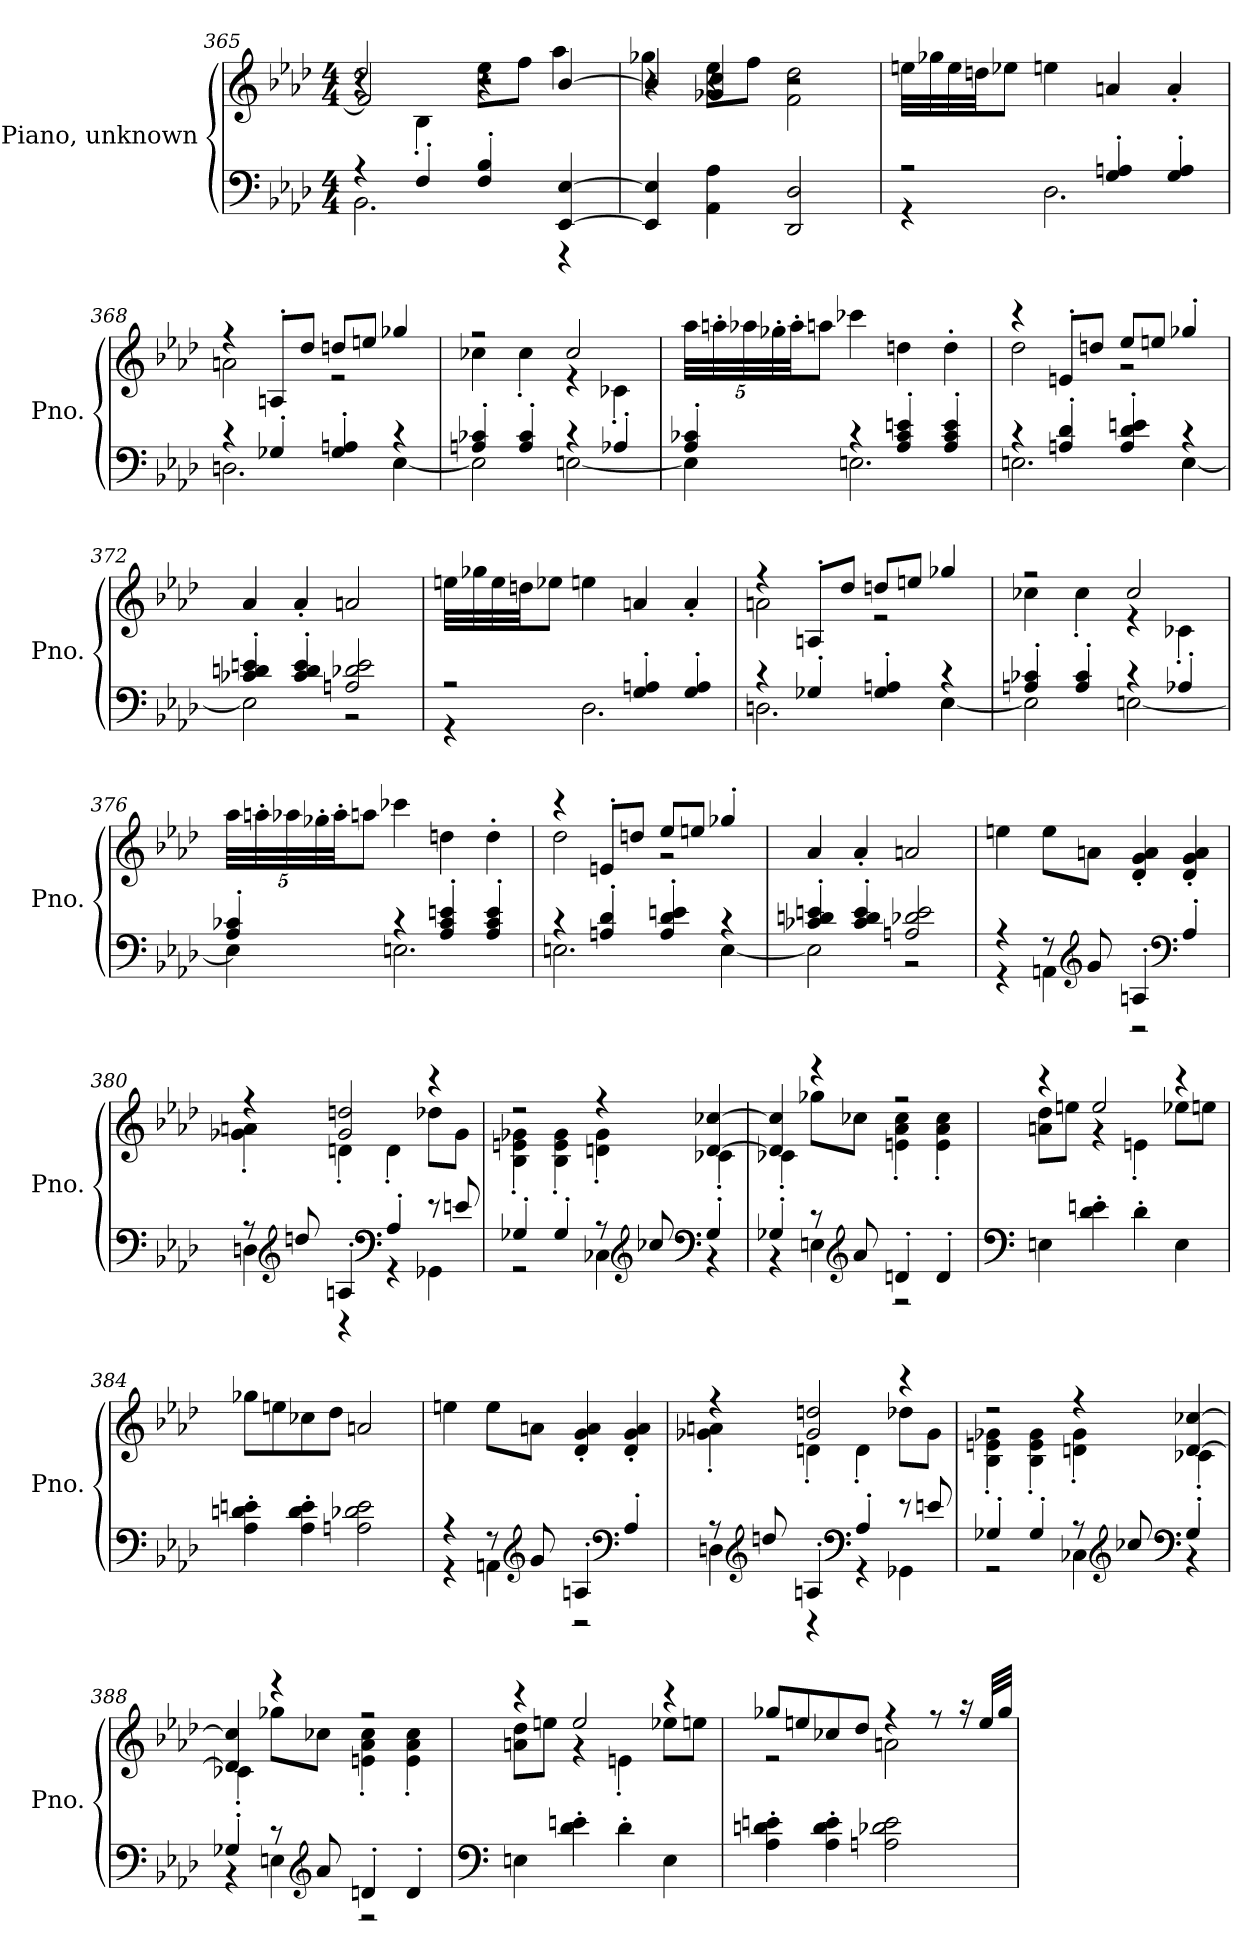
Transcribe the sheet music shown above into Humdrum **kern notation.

**kern	**kern
*part1	*part1
*staff2	*staff1
*I"Piano, unknown	*
*I'Pno.	*
*clefF4	*clefG2
*k[b-e-a-d-]	*k[b-e-a-d-]
*M4/4	*M4/4
=365	=365
*^	*^
*	*	*	*^
4r	2.BB-\	2dd-/	4r	2f/]
4F'/	.	.	4B-'\	.
4F/' 4B-/'	.	4r	8ee-\L	2r
.	.	.	8ff\J	.
[4EE-/ [4E-/	4r	[4b-/	4aa-\	.
*v	*v	*	*	*
=366	=366	=366	=366
4EE-/] 4E-/]	4b-/]	4gg-X\	4r
4AA-\ 4A-\	4r	8ee-\L	4g-X/ 4cc/
.	.	8ff\J	.
2DD-/ 2D-/	2r	2f\ 2dd-\	2r
*	*v	*v	*v
=367	=367
*^	*
2r	4r	32een\LLL
.	.	32gg-X\
.	.	32ee\
.	.	32ddn\JJ
.	.	8ee-X\J
.	2.D-\	4een\
4G/' 4An/'	.	4an/
4G/' 4A/'	.	4a'/
!!LO:LB:g=z
=368	=368	=368
*	*	*^
4r	2.Dn\	4r	2an\
4G-X'/	.	8An'/L	.
.	.	8dd-/J	.
4G-/' 4An/'	.	8ddn/L	2r
.	.	8een/J	.
4r	[4E-\	4gg-X/	.
=369	=369	=369	=369
4An/' 4c-X/'	2E-\]	2r	4cc-X\
4A/' 4c-/'	.	.	4cc-'\
4r	[2En\	2cc-/	4r
4A-X'/	.	.	4c-X'\
*	*	*v	*v
=370	=370	=370
*	*	*Xbrackettup
4A-/' 4c-X/'	4E\]	40aa-\LLL
.	.	40aan'\
.	.	40aa-X\
.	.	40gg-X'\
.	.	40aa-'\JJ
.	.	8aan\J
4r	2.En\	4ccc-X\
4A-/' 4c-/' 4en/'	.	4ddn\
4A-/' 4c-/' 4e/'	.	4dd'\
=371	=371	=371
*	*	*^
4r	2.En\	4r	2dd-\
4An/' 4d-/'	.	8en'/L	.
.	.	8ddn/J	.
4A/' 4d-/' 4en/'	.	8ee-/L	2r
.	.	8een/J	.
4r	[4E\	4gg-X'/	.
*	*	*v	*v
!!LO:LB:g=z
=372	=372	=372
4c-X/' 4dn/' 4en/'	2E\]	4a-/
4c-/' 4d/' 4e/'	.	4a-'/
2An/ 2d-X/ 2e/	2r	2an/
=373	=373	=373
2r	4r	32een\LLL
.	.	32gg-X\
.	.	32ee\
.	.	32ddn\JJ
.	.	8ee-X\J
.	2.D-\	4een\
4G/' 4An/'	.	4an/
4G/' 4A/'	.	4a'/
=374	=374	=374
*	*	*^
4r	2.Dn\	4r	2an\
4G-X'/	.	8An'/L	.
.	.	8dd-/J	.
4G-/' 4An/'	.	8ddn/L	2r
.	.	8een/J	.
4r	[4E-\	4gg-X/	.
=375	=375	=375	=375
4An/' 4c-X/'	2E-\]	2r	4cc-X\
4A/' 4c-/'	.	.	4cc-'\
4r	[2En\	2cc-/	4r
4A-X'/	.	.	4c-X'\
*	*	*v	*v
!!LO:LB:g=z
=376	=376	=376
4A-/' 4c-X/'	4E\]	40aa-\LLL
.	.	40aan'\
.	.	40aa-X\
.	.	40gg-X'\
.	.	40aa-'\JJ
.	.	8aan\J
4r	2.En\	4ccc-X\
4A-/' 4c-/' 4en/'	.	4ddn\
4A-/' 4c-/' 4e/'	.	4dd'\
=377	=377	=377
*	*	*^
4r	2.En\	4r	2dd-\
4An/' 4d-/'	.	8en'/L	.
.	.	8ddn/J	.
4A/' 4d-/' 4en/'	.	8ee-/L	2r
.	.	8een/J	.
4r	[4E\	4gg-X'/	.
*	*	*v	*v
=378	=378	=378
4c-X/' 4dn/' 4en/'	2E\]	4a-/
4c-/' 4d/' 4e/'	.	4a-'/
2An/ 2d-X/ 2e/	2r	2an/
!!LO:PB:g=z
=379	=379	=379
4r	4r	4een\
8r	4AAn\	8ee\L
*clefG2	*	*
8g/	.	8an\J
4An'/	2r	4d-/' 4g/' 4a/'
*clefF4	*	*
4A'/	.	4d-/' 4g/' 4a/'
=380	=380	=380
*	*	*^
8r	4Dn\	4r	4g-X\' 4an\'
*clefG2	*	*	*
8ddn/	.	.	.
4An'/	4r	2g-/ 2ddn/	4dn'\
*clefF4	*	*	*
4A'/	4r	.	4d'\
8r	4GG-X\	4r	8dd-X\L
8en/	.	.	8g-\J
=381	=381	=381	=381
4G-X'/	2r	2r	4B-\' 4en\' 4g-X\'
4G-'/	.	.	4B-\' 4e\' 4g-\'
8r	4C-X\	4r	4dn\' 4g-\'
*clefG2	*	*	*
8cc-X/	.	.	.
*clefF4	*	*	*
4G-'/	4r	[4d/ [4cc-X/	4c-X'\
!!LO:LB:g=z	!!
=382	=382	=382	=382
4G-X'/	4r	4d/] 4cc-/]	4c-X'\
8r	4En\	4r	8gg-X\L
*clefG2	*	*	*
8a-/	.	.	8cc-X\J
4dn'/	2r	2r	4en\' 4a-\' 4cc-\'
4d'/	.	.	4e\' 4a-\' 4cc-\'
*v	*v	*	*
=383	=383	=383
*clefF4	*	*
4En\	4r	8an\ 8dd-\L
.	.	8een\J
4d-\' 4en\'	2ee/	4r
4d-'\	.	4en'\
4E\	4r	8ee-X\L
.	.	8een\J
*	*v	*v
=384	=384
4A-\' 4dn\' 4en\'	8gg-X\L
.	8een\
4A-\' 4d\' 4e\'	8cc-X\
.	8dd-\J
2An\ 2d-X\ 2e\	2an/
=385	=385
*^	*
4r	4r	4een\
8r	4AAn\	8ee\L
*clefG2	*	*
8g/	.	8an\J
4An'/	2r	4d-/' 4g/' 4a/'
*clefF4	*	*
4A'/	.	4d-/' 4g/' 4a/'
!!LO:LB:g=z
=386	=386	=386
*	*	*^
8r	4Dn\	4r	4g-X\' 4an\'
*clefG2	*	*	*
8ddn/	.	.	.
4An'/	4r	2g-/ 2ddn/	4dn'\
*clefF4	*	*	*
4A'/	4r	.	4d'\
8r	4GG-X\	4r	8dd-X\L
8en/	.	.	8g-\J
=387	=387	=387	=387
4G-X'/	2r	2r	4B-\' 4en\' 4g-X\'
4G-'/	.	.	4B-\' 4e\' 4g-\'
8r	4C-X\	4r	4dn\' 4g-\'
*clefG2	*	*	*
8cc-X/	.	.	.
*clefF4	*	*	*
4G-'/	4r	[4d/ [4cc-X/	4c-X'\
=388	=388	=388	=388
4G-X'/	4r	4d/] 4cc-/]	4c-X'\
8r	4En\	4r	8gg-X\L
*clefG2	*	*	*
8a-/	.	.	8cc-X\J
4dn'/	2r	2r	4en\' 4a-\' 4cc-\'
4d'/	.	.	4e\' 4a-\' 4cc-\'
*v	*v	*	*
!!LO:LB:g=z	!!
=389	=389	=389
*clefF4	*	*
4En\	4r	8an\ 8dd-\L
.	.	8een\J
4d-\' 4en\'	2ee/	4r
4d-'\	.	4en'\
4E\	4r	8ee-X\L
.	.	8een\J
=390	=390	=390
4A-\' 4dn\' 4en\'	8gg-X/L	2r
.	8een/	.
4A-\' 4d\' 4e\'	8cc-X/	.
.	8dd-/J	.
2An\ 2d-X\ 2e\	4r	2an\
.	8r	.
.	16r	.
.	32ee/LLL	.
.	32gg-/JJJ	.
*	*v	*v
=	=
*-	*-
